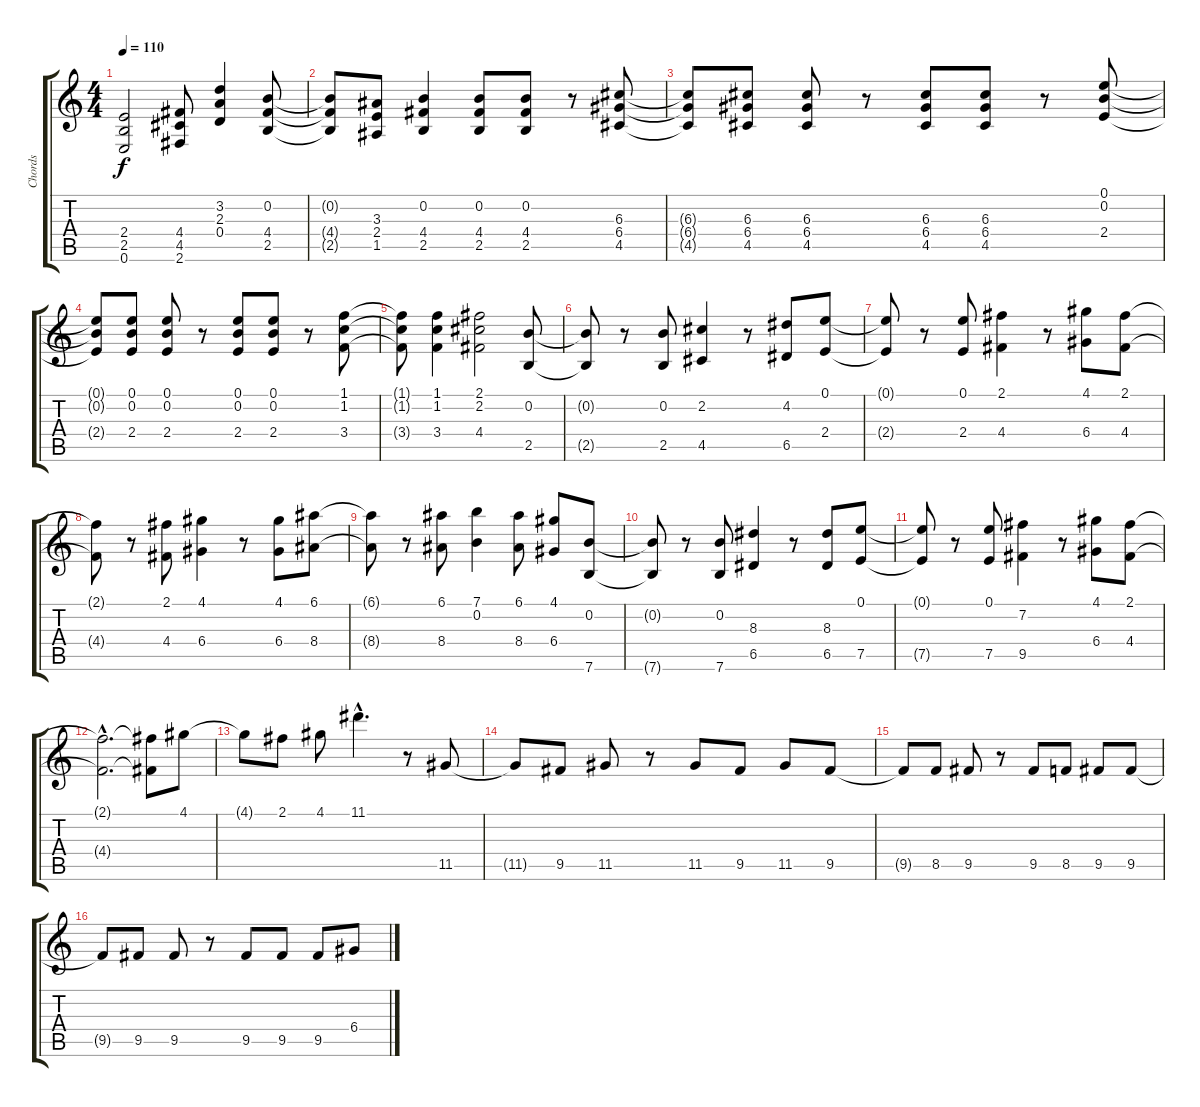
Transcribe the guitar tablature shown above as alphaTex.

\track ("Chords" "Chords") {instrument overdrivenguitar}
\staff {score tabs}
\tuning (E4 B3 G3 D3 A2 E2) {hide}
\ts (4 4)
\tempo 110
\clef g2
\ks c
(2.4{t} 2.5{t} 0.6{t}).2{dy f} (4.4 4.5 2.6).8 (3.2 2.3 0.4).4 (0.2 4.4 2.5).8 |
(0.2{t} 4.4{t} 2.5{t}).8 (3.3 2.4 1.5).8 (0.2 4.4 2.5).4 (0.2 4.4 2.5).8 (0.2 4.4 2.5).8 r.8 (6.3 6.4 4.5).8 |
(6.3{t} 6.4{t} 4.5{t}).8 (6.3 6.4 4.5).8 (6.3 6.4 4.5).8 r.8 (6.3 6.4 4.5).8 (6.3 6.4 4.5).8 r.8 (0.1 0.2 2.4).8 |
(0.1{t} 0.2{t} 2.4{t}).8 (0.1 0.2 2.4).8 (0.1 0.2 2.4).8 r.8 (0.1 0.2 2.4).8 (0.1 0.2 2.4).8 r.8 (1.1 1.2 3.4).8 |
(1.1{t} 1.2{t} 3.4{t}).8 (1.1 1.2 3.4).4 (2.1 2.2 4.4).2 (0.2 2.5).8 |
(0.2{t} 2.5{t}).8 r.8 (0.2 2.5).8 (2.2 4.5).4 r.8 (4.2 6.5).8 (0.1 2.4).8 |
(0.1{t} 2.4{t}).8 r.8 (0.1 2.4).8 (2.1 4.4).4 r.8 (4.1 6.4).8 (2.1 4.4).8 |
(2.1{t} 4.4{t}).8 r.8 (2.1 4.4).8 (4.1 6.4).4 r.8 (4.1 6.4).8 (6.1 8.4).8 |
(6.1{t} 8.4{t}).8 r.8 (6.1 8.4).8 (7.1 0.2).4 (6.1 8.4).8 (4.1 6.4).8 (0.2 7.6).8 |
(0.2{t} 7.6{t}).8 r.8 (0.2 7.6).8 (8.3 6.5).4 r.8 (8.3 6.5).8 (0.1 7.5).8 |
(0.1{t} 7.5{t}).8 r.8 (0.1 7.5).8 (7.2 9.5).4 r.8 (4.1 6.4).8 (2.1 4.4).8 |
(2.1{hac t} 4.4{hac t}).2{d} (2.1{t} 4.4{t}).8 4.1.8 |
4.1{t}.8 2.1.8 4.1.8 11.1{hac}.4{d} r.8 11.5.8 |
11.5{t}.8 9.5.8 11.5.8 r.8 11.5.8 9.5.8 11.5.8 9.5.8 |
9.5{t}.8 8.5.8 9.5.8 r.8 9.5.8 8.5.8 9.5.8 9.5.8 |
9.5{t}.8 9.5.8 9.5.8 r.8 9.5.8 9.5.8 9.5.8 6.4.8
